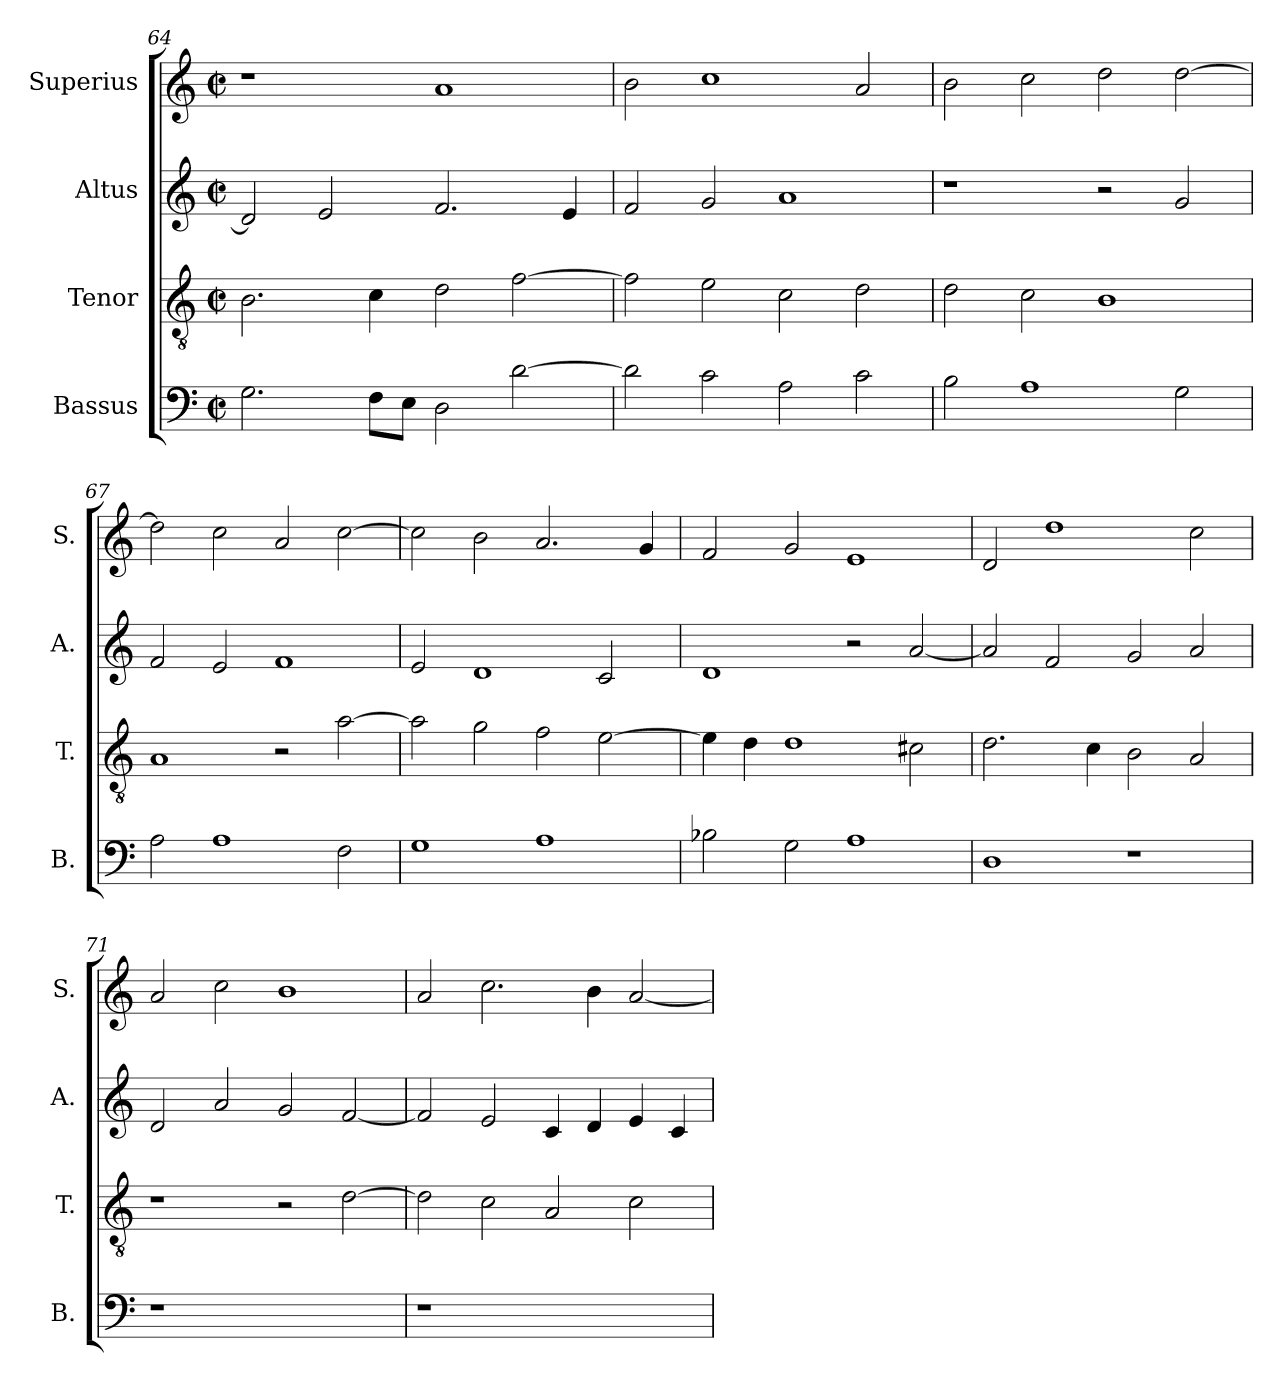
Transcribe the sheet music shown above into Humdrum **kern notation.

**kern	**kern	**kern	**kern
*part4	*part3	*part2	*part1
*staff4	*staff3	*staff2	*staff1
*I"Bassus	*I"Tenor	*I"Altus	*I"Superius
*I'B.	*I'T.	*I'A.	*I'S.
*clefF4	*clefGv2	*clefG2	*clefG2
*	*ITrd7c12	*	*
*k[]	*k[]	*k[]	*k[]
*C:	*C:	*C:	*C:
*M2/2	*M2/2	*M2/2	*M2/2
*met(c|)	*met(c|)	*met(c|)	*met(c|)
=64	=64	=64	=64
2.Gi\	2.BBi\	2di/]	1r
.	.	2ei/	.
8Fi\L	4Ci\	.	.
8Ei\J	.	.	.
2Di\	2Di\	2.fi/	1ai
[>2di\	[>2Fi\	.	.
.	.	4ei/	.
=65	=65	=65	=65
2di\]	2Fi\]	2fi/	2bi\
2ci\	2Ei\	2gi/	1cci
2Ai\	2Ci\	1ai	.
2ci\	2Di\	.	2ai/
=66	=66	=66	=66
2Bi\	2Di\	1r	2bi\
1Ai	2Ci\	.	2cci\
.	1BBi	2r	2ddi\
2Gi\	.	2gi/	[>2ddi\
!!LO:LB:g=z
=67	=67	=67	=67
2Ai\	1AAi	2fi/	2ddi\]
1Ai	.	2ei/	2cci\
.	2r	1fi	2ai/
2Fi\	[>2Ai\	.	[>2cci\
=68	=68	=68	=68
1Gi	2Ai\]	2ei/	2cci\]
.	2Gi\	1di	2bi\
1Ai	2Fi\	.	2.ai/
.	[>2Ei\	2ci/	.
.	.	.	4gi/
=69	=69	=69	=69
2B-Xi\	4Ei\]	1di	2fi/
.	4Di\	.	.
2Gi\	1Di	.	2gi/
1Ai	.	2r	1ei
.	2C#Xi\	[<2ai/	.
=70	=70	=70	=70
1Di	2.Di\	2ai/]	2di/
.	.	2fi/	1ddi
.	4Ci\	.	.
1r	2BBi\	2gi/	.
.	2AAi/	2ai/	2cci\
=71	=71	=71	=71
!LO:N:vis=1	!	!	!
1r	1r	2di/	2ai/
.	.	2ai/	2cci\
1ryy	2r	2gi/	1bi
.	[>2Di\	[<2fi/	.
!!LO:PB:g=z
=72	=72	=72	=72
!LO:N:vis=1	!	!	!
1r	2Di\]	2fi/]	2ai/
.	2Ci\	2ei/	2.cci\
1ryy	2AAi/	4ci/	.
.	.	4di/	4bi\
.	2Ci\	4ei/	[<2ai/
.	.	4ci/	.
=	=	=	=
*-	*-	*-	*-
